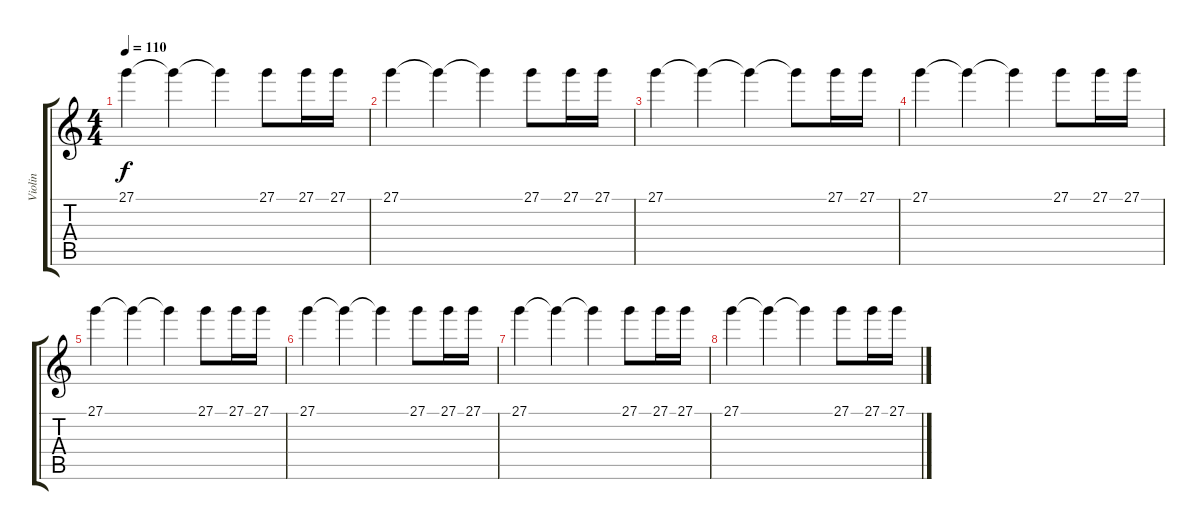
\track ("Violin" "Violin") {instrument violin}
\staff {score tabs}
\tuning (E4 B3 G3 D3 A2 E2) {hide}
\ts (4 4)
\tempo 110
\clef g2
\ks c
27.1.4{dy f} 27.1{t}.4 27.1{t}.4 27.1.8 27.1.16 27.1.16 |
27.1.4 27.1{t}.4 27.1{t}.4 27.1.8 27.1.16 27.1.16 |
27.1.4 27.1{t}.4 27.1{t}.4 27.1{t}.8 27.1.16 27.1.16 |
27.1.4 27.1{t}.4 27.1{t}.4 27.1.8 27.1.16 27.1.16 |
27.1.4 27.1{t}.4 27.1{t}.4 27.1.8 27.1.16 27.1.16 |
27.1.4 27.1{t}.4 27.1{t}.4 27.1.8 27.1.16 27.1.16 |
27.1.4 27.1{t}.4 27.1{t}.4 27.1.8 27.1.16 27.1.16 |
27.1.4 27.1{t}.4 27.1{t}.4 27.1.8 27.1.16 27.1.16
